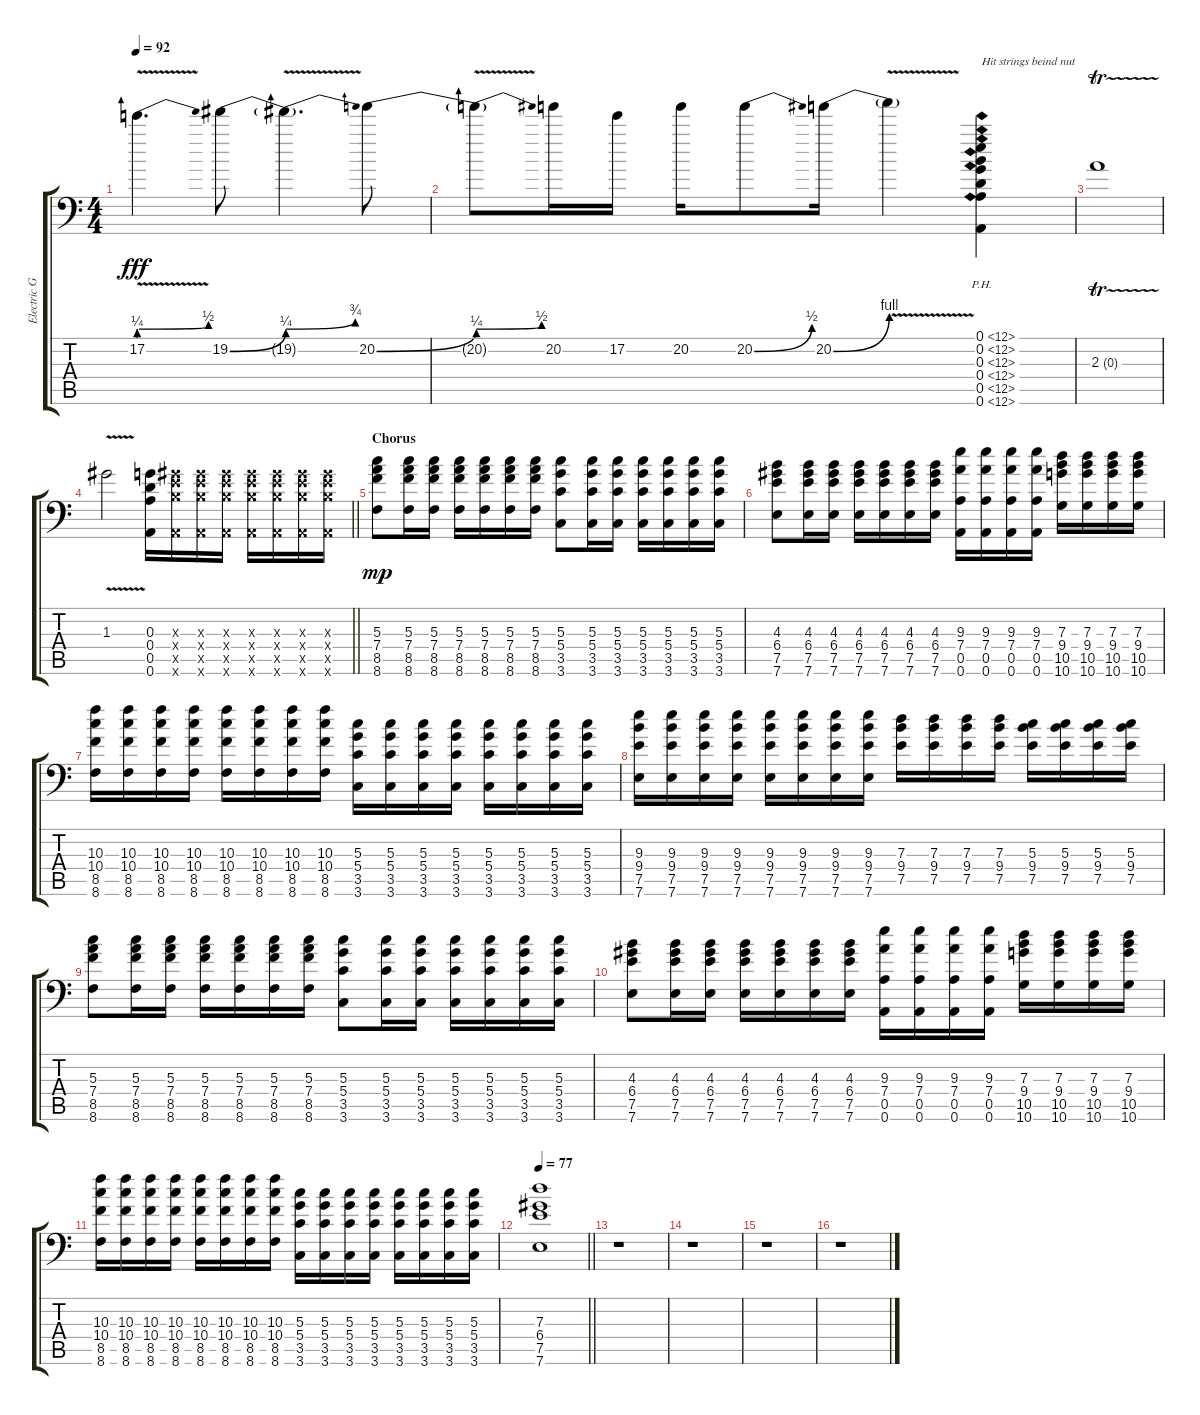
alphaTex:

\track ("Electric Guitar" "Electric G") {instrument overdrivenguitar}
\staff {score tabs}
\tuning (E4 B3 G3 D3 A2 A1) {hide}
\ts (4 4)
\tempo 92
\clef f4
\ks c
17.2{be (bend 0 1 60 2) v t}.4{d dy fff} 19.2{be (bend 0 0 60 1)}.8 19.2{be (bend 0 1 60 3) v t}.4{d} 20.2{be (bend 0 0 60 1)}.8 |
20.2{be (bend 0 1 60 2) v t}.8 20.2.16 17.2.16 20.2.16 20.2{be (bend 0 0 60 2)}.8 20.2{be (bend 0 0 60 4)}.16 20.2{v t}.4 (0.1{ph 12} 0.2{ph 12} 0.3{ph 12} 0.4{ph 12} 0.5{ph 12} 0.6{ph 12}).4{txt "Hit strings beind nut"} |
2.3{tr (0 64)}.1 |
\barLineRight lightlight
1.3{v}.2 (0.3 0.4 0.5 0.6).16 (1.3{x} 2.4{x} 2.5{x} 0.6{x}).16 (1.3{x} 2.4{x} 2.5{x} 0.6{x}).16 (1.3{x} 2.4{x} 2.5{x} 0.6{x}).16 (1.3{x} 2.4{x} 2.5{x} 0.6{x}).16 (1.3{x} 2.4{x} 2.5{x} 0.6{x}).16 (1.3{x} 2.4{x} 2.5{x} 0.6{x}).16 (1.3{x} 2.4{x} 2.5{x} 0.6{x}).16 |
\section ("" "Chorus")
(5.3 7.4 8.5 8.6).8{dy mp} (5.3 7.4 8.5 8.6).16 (5.3 7.4 8.5 8.6).16 (5.3 7.4 8.5 8.6).16 (5.3 7.4 8.5 8.6).16 (5.3 7.4 8.5 8.6).16 (5.3 7.4 8.5 8.6).16 (5.3 5.4 3.5 3.6).8 (5.3 5.4 3.5 3.6).16 (5.3 5.4 3.5 3.6).16 (5.3 5.4 3.5 3.6).16 (5.3 5.4 3.5 3.6).16 (5.3 5.4 3.5 3.6).16 (5.3 5.4 3.5 3.6).16 |
(4.3 6.4 7.5 7.6).8 (4.3 6.4 7.5 7.6).16 (4.3 6.4 7.5 7.6).16 (4.3 6.4 7.5 7.6).16 (4.3 6.4 7.5 7.6).16 (4.3 6.4 7.5 7.6).16 (4.3 6.4 7.5 7.6).16 (9.3 7.4 0.5 0.6).16 (9.3 7.4 0.5 0.6).16 (9.3 7.4 0.5 0.6).16 (9.3 7.4 0.5 0.6).16 (7.3 9.4 10.5 10.6).16 (7.3 9.4 10.5 10.6).16 (7.3 9.4 10.5 10.6).16 (7.3 9.4 10.5 10.6).16 |
(10.3 10.4 8.5 8.6).16 (10.3 10.4 8.5 8.6).16 (10.3 10.4 8.5 8.6).16 (10.3 10.4 8.5 8.6).16 (10.3 10.4 8.5 8.6).16 (10.3 10.4 8.5 8.6).16 (10.3 10.4 8.5 8.6).16 (10.3 10.4 8.5 8.6).16 (5.3 5.4 3.5 3.6).16 (5.3 5.4 3.5 3.6).16 (5.3 5.4 3.5 3.6).16 (5.3 5.4 3.5 3.6).16 (5.3 5.4 3.5 3.6).16 (5.3 5.4 3.5 3.6).16 (5.3 5.4 3.5 3.6).16 (5.3 5.4 3.5 3.6).16 |
(9.3 9.4 7.5 7.6).16 (9.3 9.4 7.5 7.6).16 (9.3 9.4 7.5 7.6).16 (9.3 9.4 7.5 7.6).16 (9.3 9.4 7.5 7.6).16 (9.3 9.4 7.5 7.6).16 (9.3 9.4 7.5 7.6).16 (9.3 9.4 7.5 7.6).16 (7.3 9.4 7.5).16 (7.3 9.4 7.5).16 (7.3 9.4 7.5).16 (7.3 9.4 7.5).16 (5.3 9.4 7.5).16 (5.3 9.4 7.5).16 (5.3 9.4 7.5).16 (5.3 9.4 7.5).16 |
(5.3 7.4 8.5 8.6).8 (5.3 7.4 8.5 8.6).16 (5.3 7.4 8.5 8.6).16 (5.3 7.4 8.5 8.6).16 (5.3 7.4 8.5 8.6).16 (5.3 7.4 8.5 8.6).16 (5.3 7.4 8.5 8.6).16 (5.3 5.4 3.5 3.6).8 (5.3 5.4 3.5 3.6).16 (5.3 5.4 3.5 3.6).16 (5.3 5.4 3.5 3.6).16 (5.3 5.4 3.5 3.6).16 (5.3 5.4 3.5 3.6).16 (5.3 5.4 3.5 3.6).16 |
(4.3 6.4 7.5 7.6).8 (4.3 6.4 7.5 7.6).16 (4.3 6.4 7.5 7.6).16 (4.3 6.4 7.5 7.6).16 (4.3 6.4 7.5 7.6).16 (4.3 6.4 7.5 7.6).16 (4.3 6.4 7.5 7.6).16 (9.3 7.4 0.5 0.6).16 (9.3 7.4 0.5 0.6).16 (9.3 7.4 0.5 0.6).16 (9.3 7.4 0.5 0.6).16 (7.3 9.4 10.5 10.6).16 (7.3 9.4 10.5 10.6).16 (7.3 9.4 10.5 10.6).16 (7.3 9.4 10.5 10.6).16 |
(10.3 10.4 8.5 8.6).16 (10.3 10.4 8.5 8.6).16 (10.3 10.4 8.5 8.6).16 (10.3 10.4 8.5 8.6).16 (10.3 10.4 8.5 8.6).16 (10.3 10.4 8.5 8.6).16 (10.3 10.4 8.5 8.6).16 (10.3 10.4 8.5 8.6).16 (5.3 5.4 3.5 3.6).16 (5.3 5.4 3.5 3.6).16 (5.3 5.4 3.5 3.6).16 (5.3 5.4 3.5 3.6).16 (5.3 5.4 3.5 3.6).16 (5.3 5.4 3.5 3.6).16 (5.3 5.4 3.5 3.6).16 (5.3 5.4 3.5 3.6).16 |
\tempo 77
\barLineRight lightlight
(7.3 6.4 7.5 7.6).1 |
r.1 |
r.1 |
r.1 |
r.1
